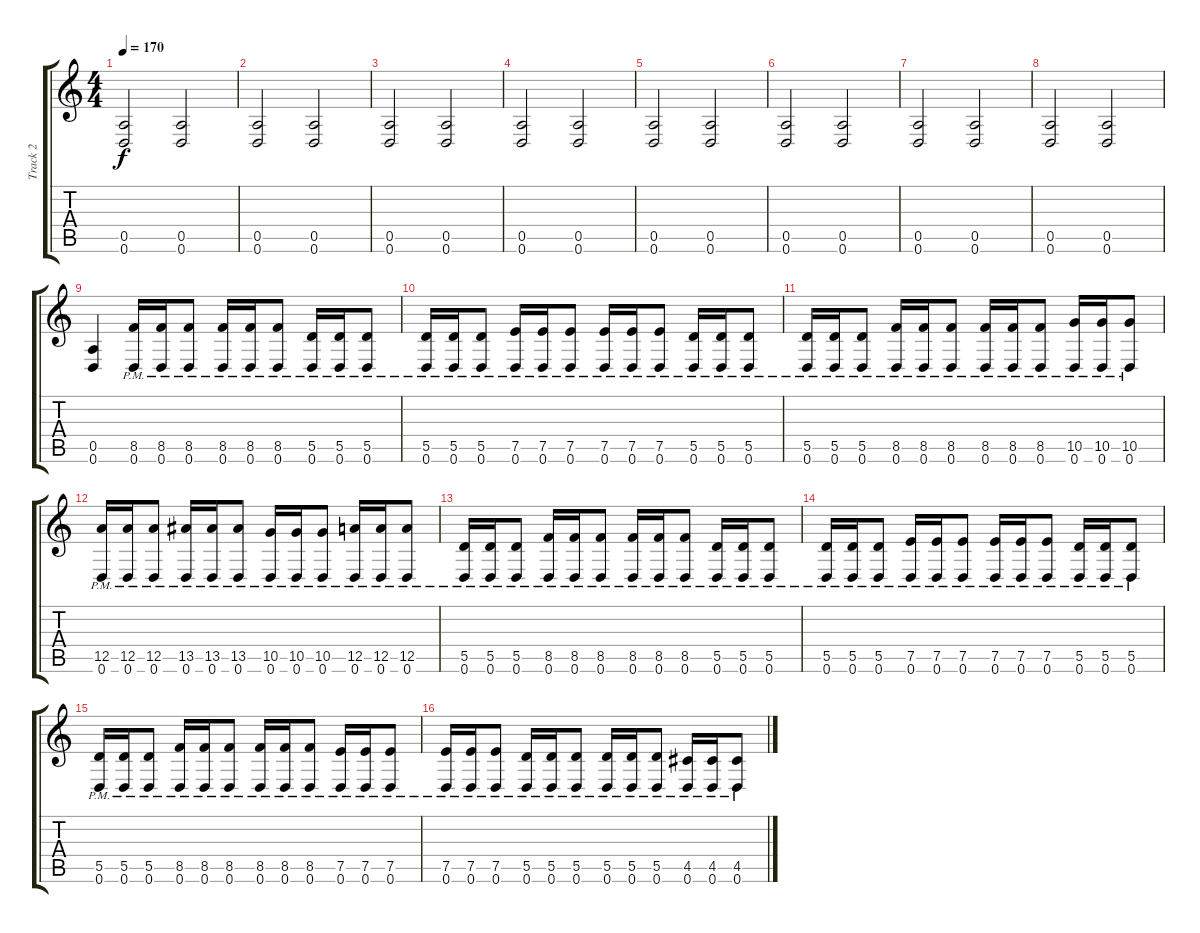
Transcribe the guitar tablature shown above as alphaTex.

\track ("Track 2" "Track 2") {instrument distortionguitar}
\staff {score tabs}
\tuning (E4 B3 G3 D3 A2 D2) {hide}
\ts (4 4)
\tempo 170
\clef g2
\ks c
(0.5 0.6).2{dy f} (0.5 0.6).2 |
(0.5 0.6).2 (0.5 0.6).2 |
(0.5 0.6).2 (0.5 0.6).2 |
(0.5 0.6).2 (0.5 0.6).2 |
(0.5 0.6).2 (0.5 0.6).2 |
(0.5 0.6).2 (0.5 0.6).2 |
(0.5 0.6).2 (0.5 0.6).2 |
(0.5 0.6).2 (0.5 0.6).2 |
(0.5 0.6).4 (8.5{pm} 0.6{pm}).16 (8.5{pm} 0.6{pm}).16 (8.5{pm} 0.6{pm}).8 (8.5{pm} 0.6{pm}).16 (8.5{pm} 0.6{pm}).16 (8.5{pm} 0.6{pm}).8 (5.5{pm} 0.6{pm}).16 (5.5{pm} 0.6{pm}).16 (5.5{pm} 0.6{pm}).8 |
(5.5{pm} 0.6{pm}).16 (5.5{pm} 0.6{pm}).16 (5.5{pm} 0.6{pm}).8 (7.5{pm} 0.6{pm}).16 (7.5{pm} 0.6{pm}).16 (7.5{pm} 0.6{pm}).8 (7.5{pm} 0.6{pm}).16 (7.5{pm} 0.6{pm}).16 (7.5{pm} 0.6{pm}).8 (5.5{pm} 0.6{pm}).16 (5.5{pm} 0.6{pm}).16 (5.5{pm} 0.6{pm}).8 |
(5.5{pm} 0.6{pm}).16 (5.5{pm} 0.6{pm}).16 (5.5{pm} 0.6{pm}).8 (8.5{pm} 0.6{pm}).16 (8.5{pm} 0.6{pm}).16 (8.5{pm} 0.6{pm}).8 (8.5{pm} 0.6{pm}).16 (8.5{pm} 0.6{pm}).16 (8.5{pm} 0.6{pm}).8 (10.5{pm} 0.6{pm}).16 (10.5{pm} 0.6{pm}).16 (10.5{pm} 0.6{pm}).8 |
(12.5{pm} 0.6{pm}).16 (12.5{pm} 0.6{pm}).16 (12.5{pm} 0.6{pm}).8 (13.5{pm} 0.6{pm}).16 (13.5{pm} 0.6{pm}).16 (13.5{pm} 0.6{pm}).8 (10.5{pm} 0.6{pm}).16 (10.5{pm} 0.6{pm}).16 (10.5{pm} 0.6{pm}).8 (12.5{pm} 0.6{pm}).16 (12.5{pm} 0.6{pm}).16 (12.5{pm} 0.6{pm}).8 |
(5.5{pm} 0.6{pm}).16 (5.5{pm} 0.6{pm}).16 (5.5{pm} 0.6{pm}).8 (8.5{pm} 0.6{pm}).16 (8.5{pm} 0.6{pm}).16 (8.5{pm} 0.6{pm}).8 (8.5{pm} 0.6{pm}).16 (8.5{pm} 0.6{pm}).16 (8.5{pm} 0.6{pm}).8 (5.5{pm} 0.6{pm}).16 (5.5{pm} 0.6{pm}).16 (5.5{pm} 0.6{pm}).8 |
(5.5{pm} 0.6{pm}).16 (5.5{pm} 0.6{pm}).16 (5.5{pm} 0.6{pm}).8 (7.5{pm} 0.6{pm}).16 (7.5{pm} 0.6{pm}).16 (7.5{pm} 0.6{pm}).8 (7.5{pm} 0.6{pm}).16 (7.5{pm} 0.6{pm}).16 (7.5{pm} 0.6{pm}).8 (5.5{pm} 0.6{pm}).16 (5.5{pm} 0.6{pm}).16 (5.5{pm} 0.6{pm}).8 |
(5.5{pm} 0.6{pm}).16 (5.5{pm} 0.6{pm}).16 (5.5{pm} 0.6{pm}).8 (8.5{pm} 0.6{pm}).16 (8.5{pm} 0.6{pm}).16 (8.5{pm} 0.6{pm}).8 (8.5{pm} 0.6{pm}).16 (8.5{pm} 0.6{pm}).16 (8.5{pm} 0.6{pm}).8 (7.5{pm} 0.6{pm}).16 (7.5{pm} 0.6{pm}).16 (7.5{pm} 0.6{pm}).8 |
(7.5{pm} 0.6{pm}).16 (7.5{pm} 0.6{pm}).16 (7.5{pm} 0.6{pm}).8 (5.5{pm} 0.6{pm}).16 (5.5{pm} 0.6{pm}).16 (5.5{pm} 0.6{pm}).8 (5.5{pm} 0.6{pm}).16 (5.5{pm} 0.6{pm}).16 (5.5{pm} 0.6{pm}).8 (4.5{pm} 0.6{pm}).16 (4.5{pm} 0.6{pm}).16 (4.5{pm} 0.6{pm}).8
